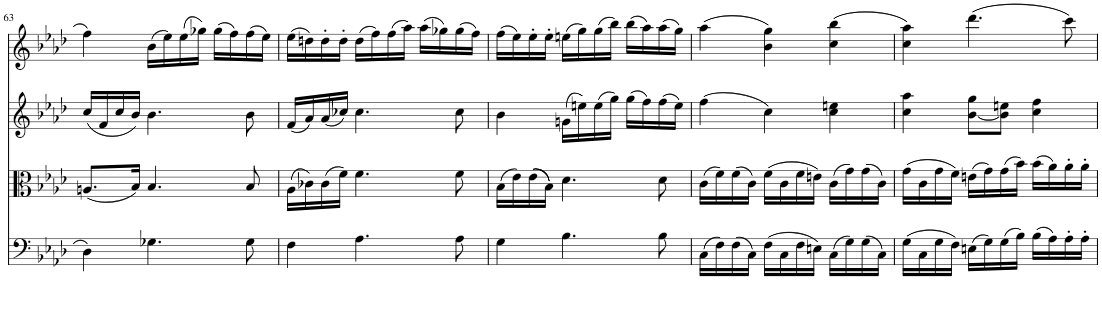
**kern	**kern	**kern	**kern
*part4	*part3	*part2	*part1
*staff4	*staff3	*staff2	*staff1
*I"Piano	*I"Piano	*I"Piano	*I"Piano
*I'Pno	*I'Pno	*I'Pno	*I'Pno
!!LO:PB:g=z
*clefF4	*clefC3	*clefG2	*clefG2
*k[b-e-a-d-]	*k[b-e-a-d-]	*k[b-e-a-d-]	*k[b-e-a-d-]
*M3/4	*M3/4	*M3/4	*M3/4
=63	=63	=63	=63
4D-\	(8.An/L	(16cc/LL	4ff\
.	.	16f/	.
.	.	16cc/	.
.	16B-/Jk)	16b-/JJ)	.
4.G-X\	4.B-/	4.b-\	(16b-\LL
.	.	.	16ee-\)
.	.	.	(16ee-\
.	.	.	16gg-X\JJ)
.	.	.	(16gg-\LL
.	.	.	16ff\)
8G-\	8B-/	8b-\	(16ff\
.	.	.	16ee-\JJ)
=64	=64	=64	=64
4F\	(16A-\LL	(16f/LL	(16ee-\LL
.	16c-X\)	16a-/)	16ddn\)
.	(16c-\	(16a-/	16dd'\
.	16f\JJ)	16cc-X/JJ)	16dd'\JJ
4.A-\	4.f\	4.cc-\	(16dd\LL
.	.	.	16ff\)
.	.	.	(16ff\
.	.	.	16aa-\JJ)
.	.	.	(16aa-\LL
.	.	.	16gg-X\)
8A-\	8f\	8cc-\	(16gg-\
.	.	.	16ff\JJ)
=65	=65	=65	=65
4G\	(16B-\LL	4b-\	(16ff\LL
.	16e-\)	.	16ee-\)
.	((16e-\	.	16ee-'\
.	16B-\JJ))	.	16ee-'\JJ
4.B-\	4.d-\	(16gn\LL	(16een\LL
.	.	16een\)	16gg\)
.	.	(16ee\	(16gg\
.	.	16gg\JJ)	16bb-\JJ)
.	.	(16gg\LL	(16bb-\LL
.	.	16ff\)	16aa-\)
8B-\	8d-\	(16ff\	(16aa-\
.	.	16ee\JJ)	16gg\JJ)
=66	=66	=66	=66
(16C\LL	(16c\LL	(4ff\	(4aa-\
16F\)	16f\)	.	.
(16F\	(16f\	.	.
16C\JJ)	16c\JJ)	.	.
(16F\LL	(16f\LL	4cc\)	4b-\ 4gg\)
16C\	16c\	.	.
16F\	16f\	.	.
16En\JJ)	16en\JJ)	.	.
(16C\LL	(16c\LL	4cc\ 4een\	(4cc\ 4bb-\
16G\)	16g\)	.	.
(16G\	(16g\	.	.
16C\JJ)	16c\JJ)	.	.
=67	=67	=67	=67
(16G\LL	(16g\LL	4cc\ 4aa-\	4cc\ 4aa-\)
16C\	16c\	.	.
16G\	16g\	.	.
16F\JJ)	16f\JJ)	.	.
(16En\LL	(16en\LL	[8b-\ 8gg\L	(4.ddd-\
16G\)	16g\)	.	.
(16G\	(16g\	8b-\] 8een\J	.
16B-\JJ)	16b-\JJ)	.	.
(16B-\LL	(16b-\LL	4cc\ 4ff\	.
16A-\)	16a-\)	.	.
16A-'\	16a-'\	.	8ccc\)
16A-'\JJ	16a-'\JJ	.	.
=	=	=	=
*-	*-	*-	*-
